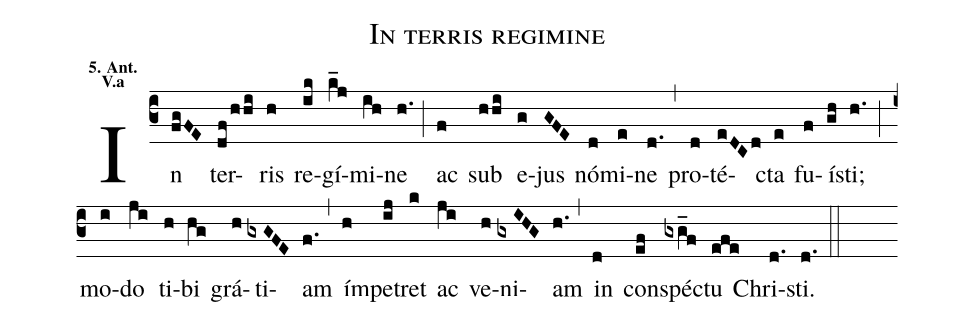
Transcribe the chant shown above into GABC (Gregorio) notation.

name: In terris regimine;
mode: 5;
annotation:{\textbf{\scriptsize 5. Ant.}};
annotation:{\textbf{\scriptsize V.a}};
%%
(c3)In(fgFE) ter(df/hhi)ris(h) re(ik)gí(k_j)mi(ih)ne(h.) (;)
ac(f) sub(hhi) e(g)jus(GFE) nó(d)mi(e)ne(d.) (,)
pro(d)té(eDCd)cta(e) fu(f)í(gh)sti;(h.) (;)
mo(i)do(ji) ti(h)bi(hg) grá(h)ti(gxGFE)am(f.) (,)
ím(h)pe(ij)tret(k) ac(ji) ve(h)ni(gxIHG)am(h.) (,)
in(d) con(ef)spé(gxg_f)ctu(efe) Chri(d.)sti.(d.) (::)
